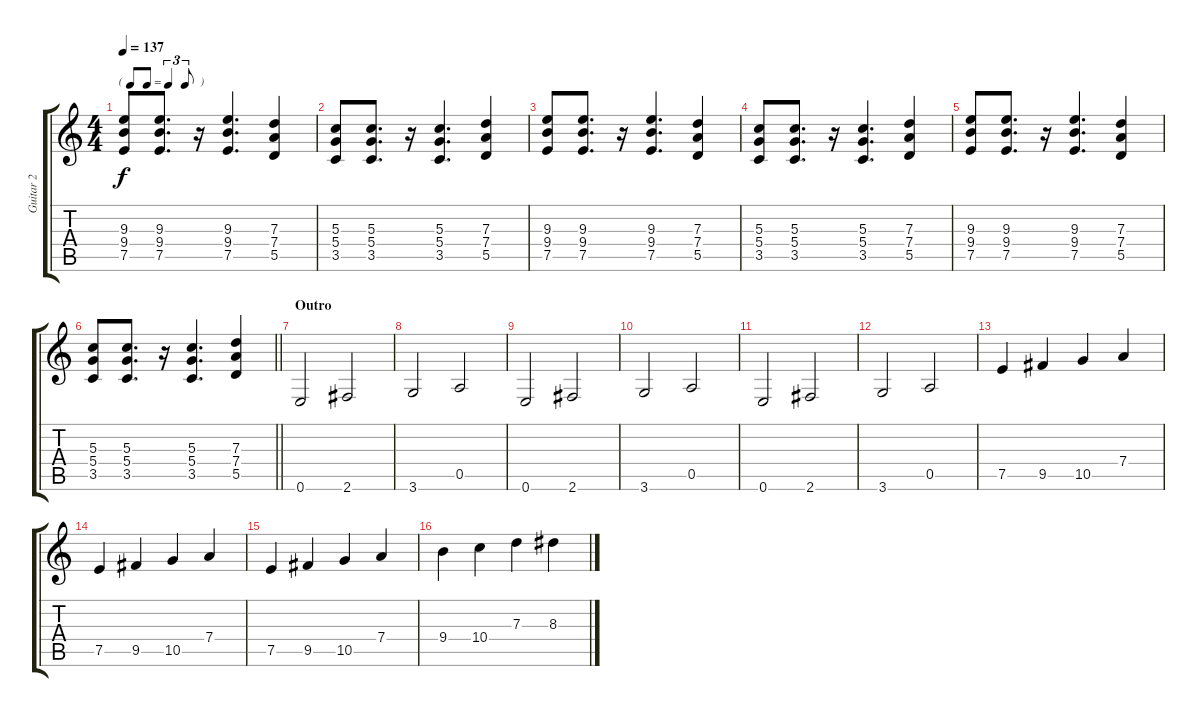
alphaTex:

\track ("Guitar 2" "Guitar 2") {instrument distortionguitar}
\staff {score tabs}
\tuning (E4 B3 G3 D3 A2 E2) {hide}
\ts (4 4)
\tf triplet8th
\tempo 137
\clef g2
\ks c
(9.3 9.4 7.5).8{dy f} (9.3 9.4 7.5).8{d} r.16 (9.3 9.4 7.5).4{d} (7.3 7.4 5.5).4 |
(5.3 5.4 3.5).8 (5.3 5.4 3.5).8{d} r.16 (5.3 5.4 3.5).4{d} (7.3 7.4 5.5).4 |
(9.3 9.4 7.5).8 (9.3 9.4 7.5).8{d} r.16 (9.3 9.4 7.5).4{d} (7.3 7.4 5.5).4 |
(5.3 5.4 3.5).8 (5.3 5.4 3.5).8{d} r.16 (5.3 5.4 3.5).4{d} (7.3 7.4 5.5).4 |
(9.3 9.4 7.5).8 (9.3 9.4 7.5).8{d} r.16 (9.3 9.4 7.5).4{d} (7.3 7.4 5.5).4 |
\barLineRight lightlight
(5.3 5.4 3.5).8 (5.3 5.4 3.5).8{d} r.16 (5.3 5.4 3.5).4{d} (7.3 7.4 5.5).4 |
\section ("" "Outro")
0.6.2 2.6.2 |
3.6.2 0.5.2 |
0.6.2 2.6.2 |
3.6.2 0.5.2 |
0.6.2 2.6.2 |
3.6.2 0.5.2 |
7.5.4 9.5.4 10.5.4 7.4.4 |
7.5.4 9.5.4 10.5.4 7.4.4 |
7.5.4 9.5.4 10.5.4 7.4.4 |
9.4.4 10.4.4 7.3.4 8.3.4
